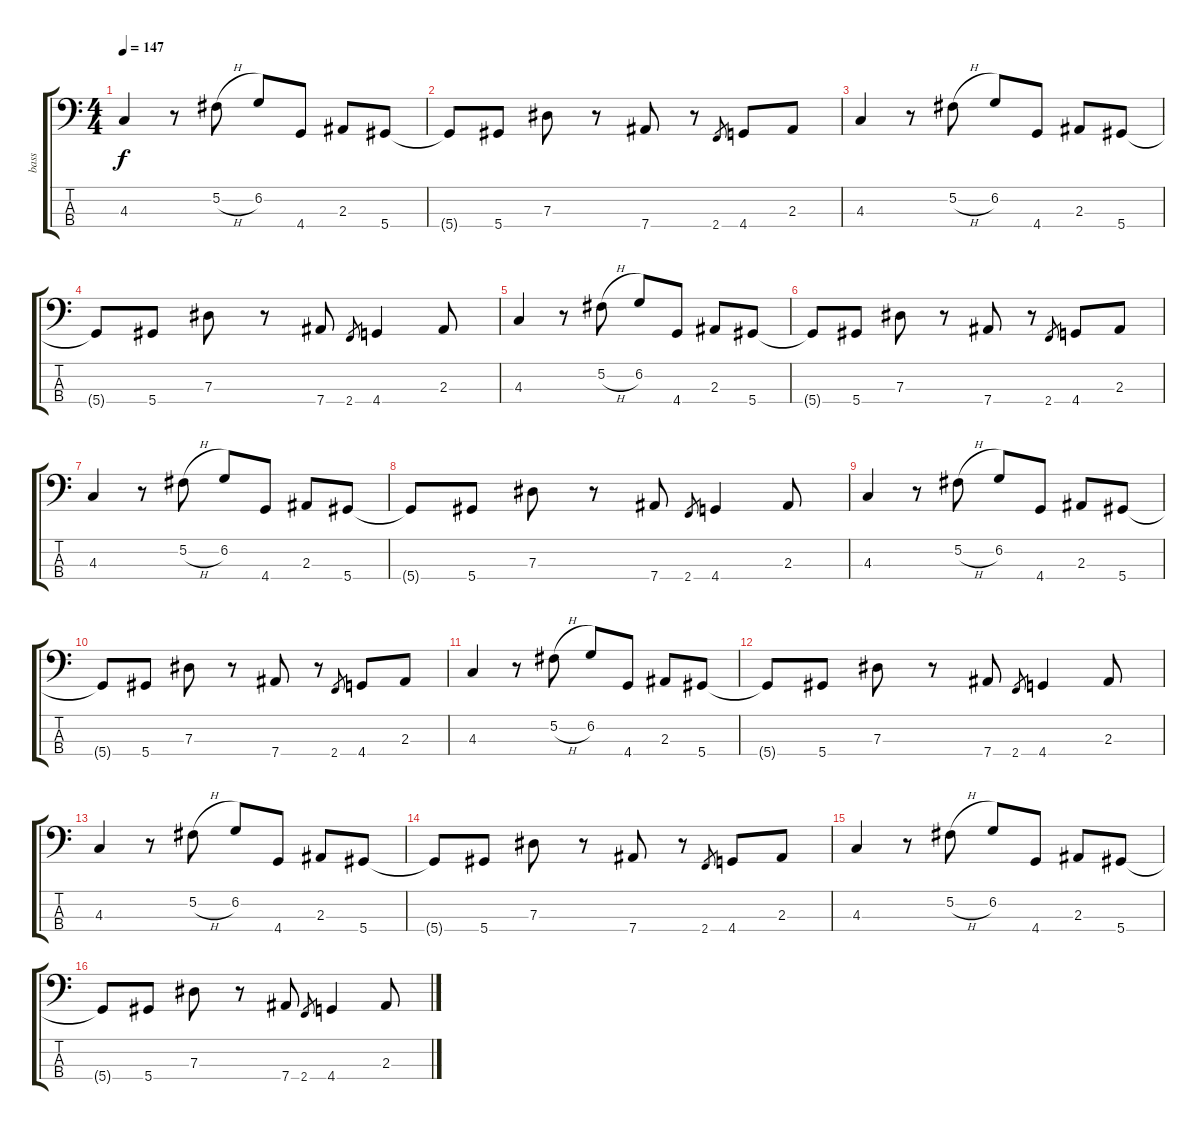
\track ("bass" "bass") {instrument electricbassfinger}
\staff {score tabs}
\tuning (Gb2 Db2 Ab1 Eb1) {hide}
\ts (4 4)
\tempo 147
\clef f4
\ks c
4.3.4{dy f instrument electricbassfinger} r.8 5.2{h}.8 6.2.8 4.4.8 2.3.8 5.4.8 |
5.4{t}.8 5.4.8 7.3.8 r.8 7.4.8 r.8 2.4.8{gr} 4.4.8 2.3.8 |
4.3.4 r.8 5.2{h}.8 6.2.8 4.4.8 2.3.8 5.4.8 |
5.4{t}.8 5.4.8 7.3.8 r.8 7.4.8 2.4.8{gr} 4.4.4 2.3.8 |
4.3.4 r.8 5.2{h}.8 6.2.8 4.4.8 2.3.8 5.4.8 |
5.4{t}.8 5.4.8 7.3.8 r.8 7.4.8 r.8 2.4.8{gr} 4.4.8 2.3.8 |
4.3.4 r.8 5.2{h}.8 6.2.8 4.4.8 2.3.8 5.4.8 |
5.4{t}.8 5.4.8 7.3.8 r.8 7.4.8 2.4.8{gr} 4.4.4 2.3.8 |
4.3.4 r.8 5.2{h}.8 6.2.8 4.4.8 2.3.8 5.4.8 |
5.4{t}.8 5.4.8 7.3.8 r.8 7.4.8 r.8 2.4.8{gr} 4.4.8 2.3.8 |
4.3.4 r.8 5.2{h}.8 6.2.8 4.4.8 2.3.8 5.4.8 |
5.4{t}.8 5.4.8 7.3.8 r.8 7.4.8 2.4.8{gr} 4.4.4 2.3.8 |
4.3.4 r.8 5.2{h}.8 6.2.8 4.4.8 2.3.8 5.4.8 |
5.4{t}.8 5.4.8 7.3.8 r.8 7.4.8 r.8 2.4.8{gr} 4.4.8 2.3.8 |
4.3.4 r.8 5.2{h}.8 6.2.8 4.4.8 2.3.8 5.4.8 |
5.4{t}.8 5.4.8 7.3.8 r.8 7.4.8 2.4.8{gr} 4.4.4 2.3.8
